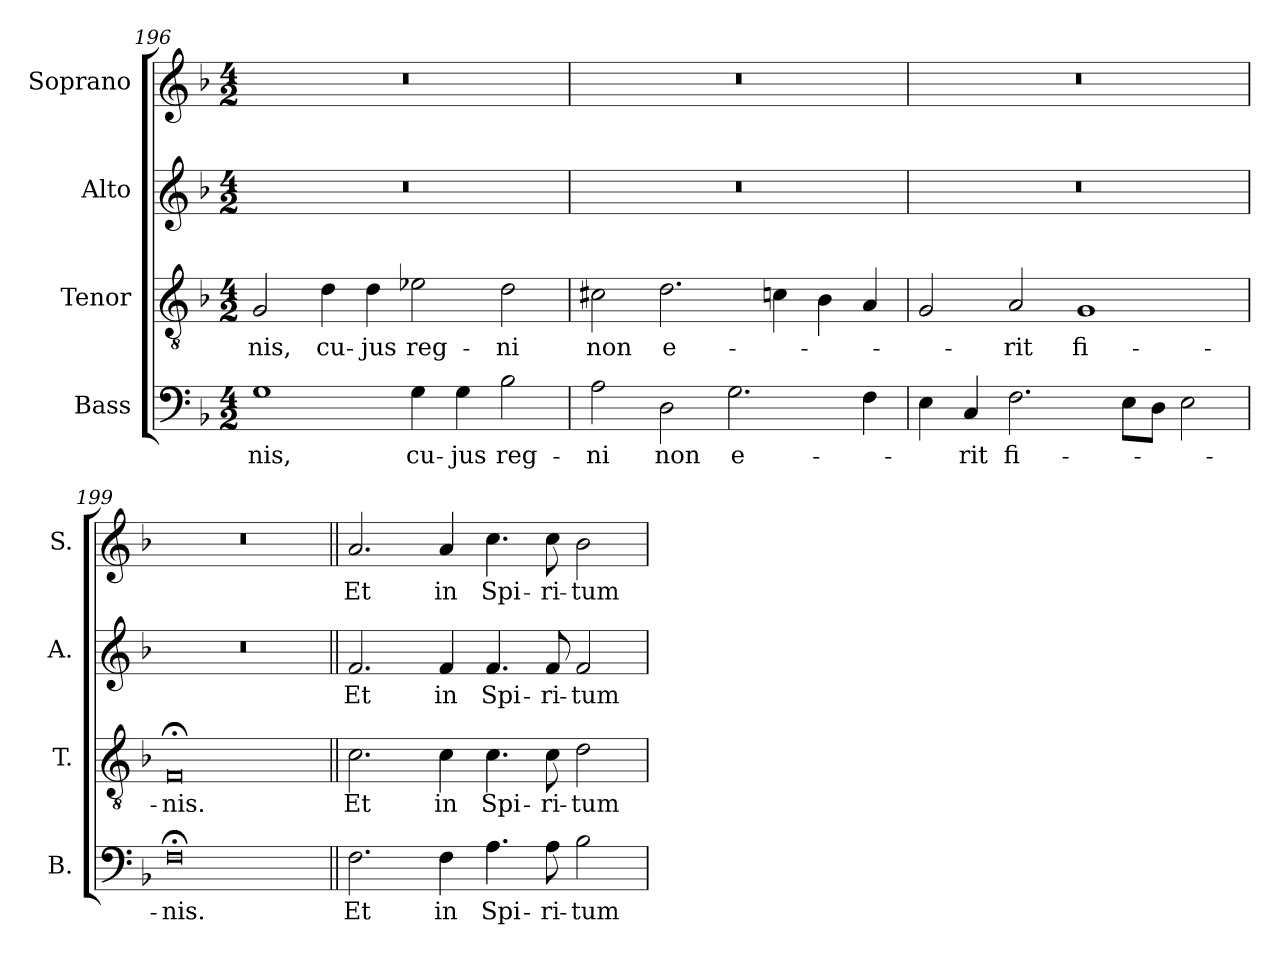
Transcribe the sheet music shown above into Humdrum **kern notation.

**kern	**text	**kern	**text	**kern	**text	**kern	**text
*part4	*part4	*part3	*part3	*part2	*part2	*part1	*part1
*staff4	*staff4	*staff3	*staff3	*staff2	*staff2	*staff1	*staff1
*I"Bass	*	*I"Tenor	*	*I"Alto	*	*I"Soprano	*
*I'B.	*	*I'T.	*	*I'A.	*	*I'S.	*
!!LO:LB:g=z
*clefF4	*	*clefGv2	*	*clefG2	*	*clefG2	*
*	*	*ITrd7c12	*	*	*	*	*
*k[b-]	*	*k[b-]	*	*k[b-]	*	*k[b-]	*
*F:	*	*F:	*	*F:	*	*F:	*
*M4/2	*	*M4/2	*	*M4/2	*	*M4/2	*
=196	=196	=196	=196	=196	=196	=196	=196
!	!LO:LY:b:color=#000000	!	!	!	!	!	!
!	!	!	!LO:LY:b:color=#000000	!LO:N:vis=1	!	!LO:N:vis=1	!
1Gi	-nis,	2GGi/	-nis,	0r	.	0r	.
!	!	!	!LO:LY:b:color=#000000	!	!	!	!
.	.	4Di\	cu-	.	.	.	.
!	!	!	!LO:LY:b:color=#000000	!	!	!	!
.	.	4Di\	-jus	.	.	.	.
!	!LO:LY:b:color=#000000	!	!	!	!	!	!
!	!	!	!LO:LY:b:color=#000000	!	!	!	!
4Gi\	cu-	2E-Xi\	reg-	.	.	.	.
!	!LO:LY:b:color=#000000	!	!	!	!	!	!
4Gi\	-jus	.	.	.	.	.	.
!	!LO:LY:b:color=#000000	!	!	!	!	!	!
!	!	!	!LO:LY:b:color=#000000	!	!	!	!
2B-i\	reg-	2Di\	-ni	.	.	.	.
=197	=197	=197	=197	=197	=197	=197	=197
!	!LO:LY:b:color=#000000	!	!	!	!	!	!
!	!	!	!LO:LY:b:color=#000000	!LO:N:vis=1	!	!LO:N:vis=1	!
2Ai\	-ni	2C#Xi\	non	0r	.	0r	.
!	!LO:LY:b:color=#000000	!	!	!	!	!	!
!	!	!	!LO:LY:b:color=#000000	!	!	!	!
2Di\	non	2.Di\	e-	.	.	.	.
!	!LO:LY:b:color=#000000	!	!	!	!	!	!
2.Gi\	e-	.	.	.	.	.	.
.	.	4Cni\	.	.	.	.	.
.	.	4BB-i\	.	.	.	.	.
4Fi\	.	4AAi/	.	.	.	.	.
=198	=198	=198	=198	=198	=198	=198	=198
!	!	!	!	!LO:N:vis=1	!	!LO:N:vis=1	!
4Ei\	.	2GGi/	.	0r	.	0r	.
!	!LO:LY:b:color=#000000	!	!	!	!	!	!
4Ci/	-rit	.	.	.	.	.	.
!	!LO:LY:b:color=#000000	!	!	!	!	!	!
!	!	!	!LO:LY:b:color=#000000	!	!	!	!
2.Fi\	fi-	2AAi/	-rit	.	.	.	.
!	!	!	!LO:LY:b:color=#000000	!	!	!	!
.	.	1GGi	fi-	.	.	.	.
8Ei\L	.	.	.	.	.	.	.
8Di\J	.	.	.	.	.	.	.
2Ei\	.	.	.	.	.	.	.
=199	=199	=199	=199	=199	=199	=199	=199
!	!LO:LY:b:color=#000000	!	!	!	!	!	!
!	!	!	!LO:LY:b:color=#000000	!LO:N:vis=1	!	!LO:N:vis=1	!
0F;i	-nis.	0FF;i	-nis.	0r	.	0r	.
!!LO:PB:g=z
=200||	=200||	=200||	=200||	=200||	=200||	=200||	=200||
!	!LO:LY:b:color=#000000	!	!	!	!	!	!
!	!	!	!LO:LY:b:color=#000000	!	!	!	!
!	!	!	!	!	!LO:LY:b:color=#000000	!	!
!	!	!	!	!	!	!	!LO:LY:b:color=#000000
2.Fi\	Et	2.Ci\	Et	2.fi/	Et	2.ai/	Et
!	!LO:LY:b:color=#000000	!	!	!	!	!	!
!	!	!	!LO:LY:b:color=#000000	!	!	!	!
!	!	!	!	!	!LO:LY:b:color=#000000	!	!
!	!	!	!	!	!	!	!LO:LY:b:color=#000000
4Fi\	in	4Ci\	in	4fi/	in	4ai/	in
!	!LO:LY:b:color=#000000	!	!	!	!	!	!
!	!	!	!LO:LY:b:color=#000000	!	!	!	!
!	!	!	!	!	!LO:LY:b:color=#000000	!	!
!	!	!	!	!	!	!	!LO:LY:b:color=#000000
4.Ai\	Spi-	4.Ci\	Spi-	4.fi/	Spi-	4.cci\	Spi-
!	!LO:LY:b:color=#000000	!	!	!	!	!	!
!	!	!	!LO:LY:b:color=#000000	!	!	!	!
!	!	!	!	!	!LO:LY:b:color=#000000	!	!
!	!	!	!	!	!	!	!LO:LY:b:color=#000000
8Ai\	-ri-	8Ci\	-ri-	8fi/	-ri-	8cci\	-ri-
!	!LO:LY:b:color=#000000	!	!	!	!	!	!
!	!	!	!LO:LY:b:color=#000000	!	!	!	!
!	!	!	!	!	!LO:LY:b:color=#000000	!	!
!	!	!	!	!	!	!	!LO:LY:b:color=#000000
2B-i\	-tum	2Di\	-tum	2fi/	-tum	2b-i\	-tum
=	=	=	=	=	=	=	=
*-	*-	*-	*-	*-	*-	*-	*-
